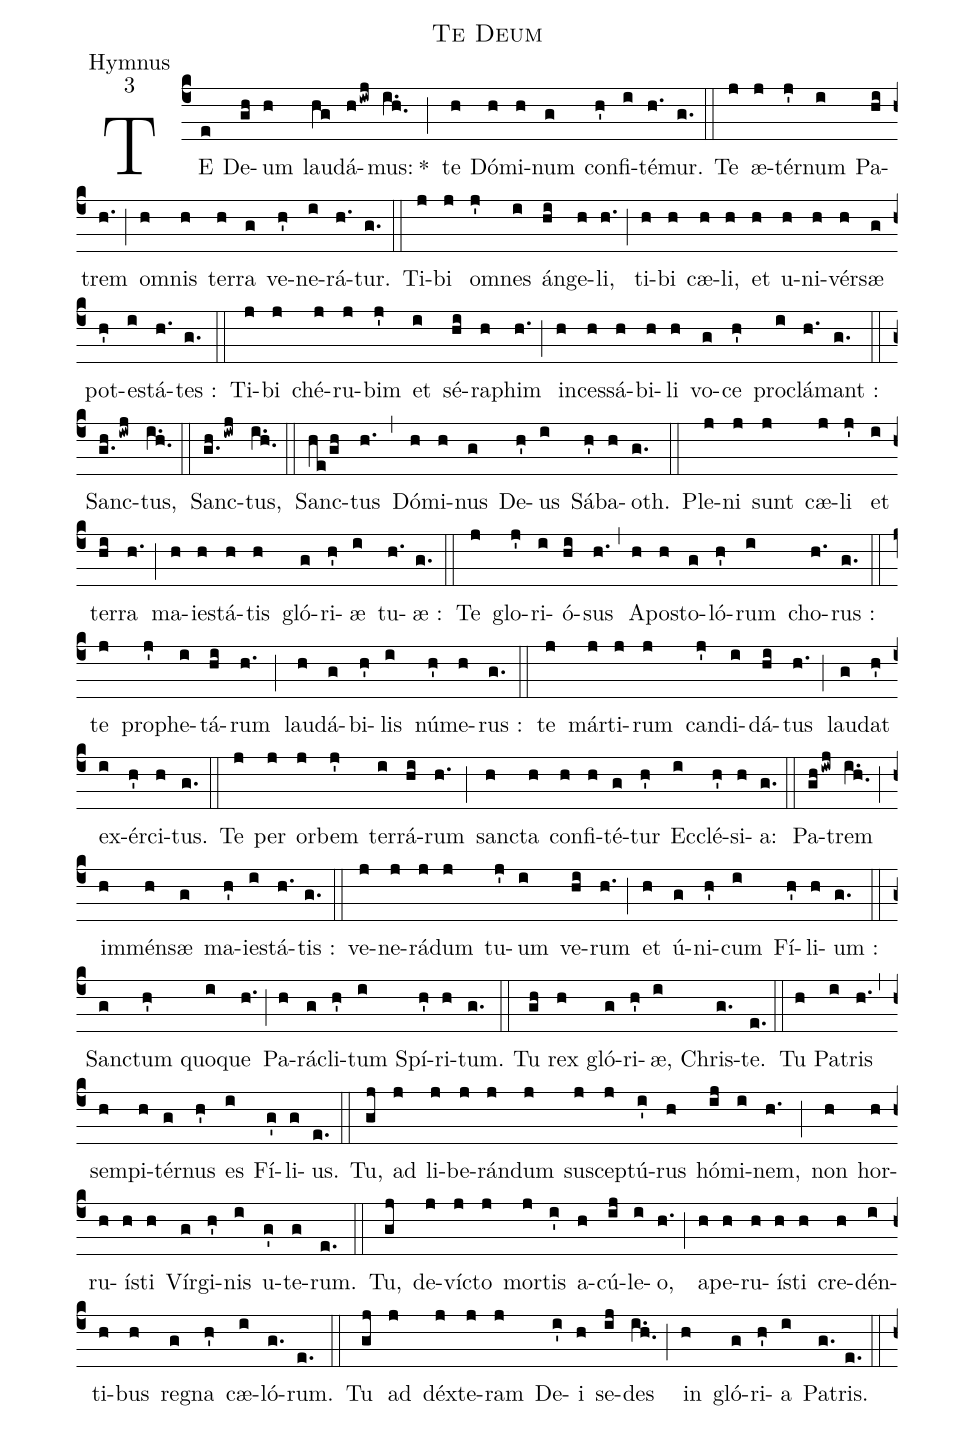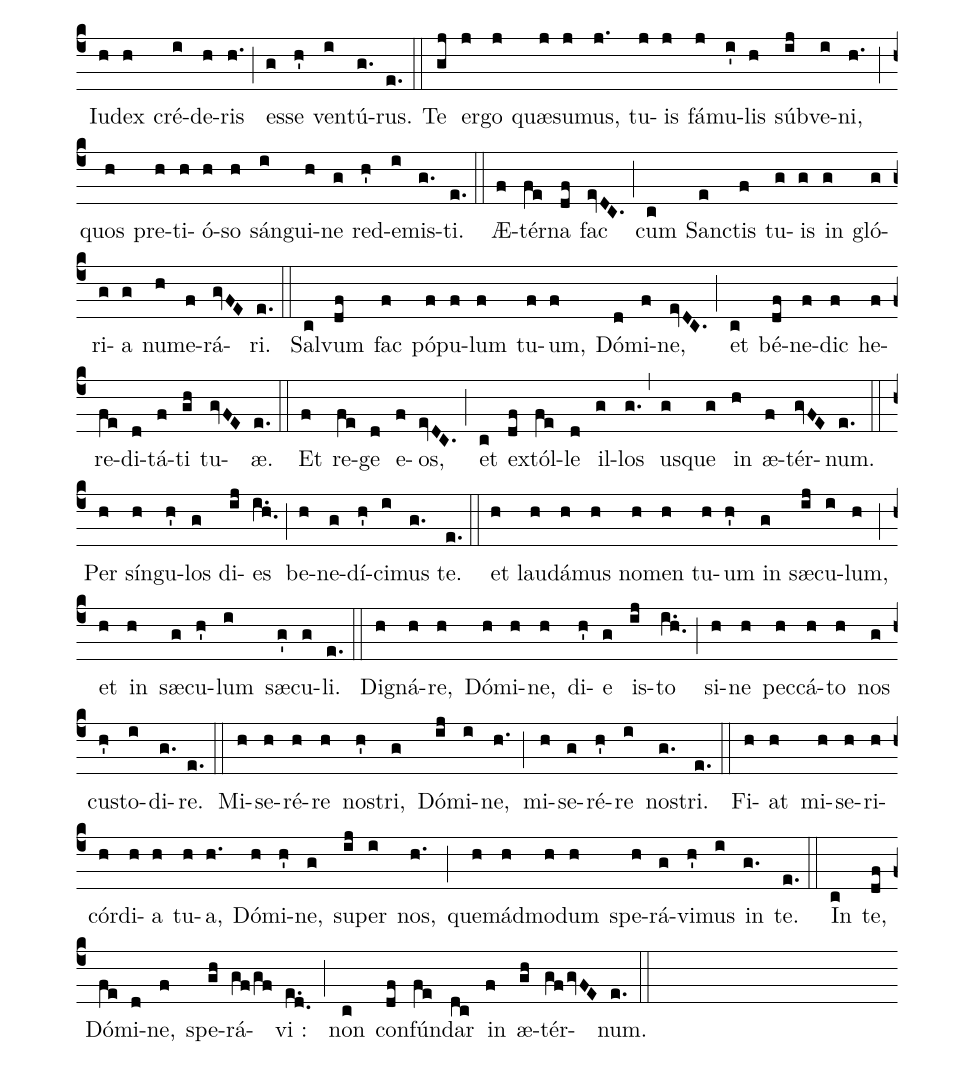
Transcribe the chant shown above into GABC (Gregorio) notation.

name:Te Deum;
office-part:Hymnus;
mode:3;
%%
annotation: III
%%
(c4)TE(e) De(gh)um(h) lau(hg)dá(hiwj)mus:(i.h.)* (;) te(h) Dó(h)mi(h)num(g) con(h')fi(i)té(h.)mur.(g.) (::)
Te(j) æ(j)tér(j')num(i) Pa(hi)trem(h.) (;) om(h)nis(h) ter(h)ra(g) ve(h')ne(i)rá(h.)tur.(g.) (::)
Ti(j)bi(j) om(j')nes(i) án(hi)ge(h)li,(h.) (;) ti(h)bi(h) cæ(h)li,(h) et(h) u(h)ni(h)vér(h)sæ(g) pot(h')es(i)tá(h.)tes  :(g.) (::)
Ti(j)bi(j) ché(j)ru(j)bim(j') et(i) sé(hi)ra(h)phim(h.) (;) in(h)ces(h)sá(h)bi(h)li(h) vo(g)ce(h') pro(i)clá(h.)mant :(g.) (::)
Sanc(g.h/iwj)tus,(i.h.) (::) Sanc(g.h/iwj)tus,(i.h.) (::) Sanc(he/gh)tus(h.) (,) Dó(h)mi(h)nus(g) De(h')us(i) Sá(h')ba(h)oth.(g.) (::)
Ple(j)ni(j) sunt(j) cæ(j)li(j') et(i) ter(hi)ra(h.) (;) ma(h)ies(h)tá(h)tis(h) gló(g)ri(h')æ(i) tu(h.)æ :(g.) (::)
Te(j) glo(j')ri(i)ó(hi)sus(h.) (,) A(h)pos(h)to(g)ló(h')rum(i) cho(h.)rus :(g.) (::) te(j) pro(j')phe(i)tá(hi)rum(h.) (;) lau(h)dá(g)bi(h')lis(i) nú(h')me(h)rus :(g.) (::) te(j) már(j)ti(j)rum(j) can(j')di(i)dá(hi)tus(h.) (;) lau(g)dat(h') ex(i)ér(h')ci(h)tus.(g.) (::)
Te(j) per(j) or(j)bem(j') ter(i)rá(hi)rum(h.) (;) sanc(h)ta(h) con(h)fi(h)té(g)tur(h') Ec(i)clé(h')si(h)a:(g.) (::)
Pa(gh/iwj)trem(i.h.) (;) im(h)mén(h)sæ(g) ma(h')ies(i)tá(h.)tis :(g.) (::) ve(j)ne(j)rá(j)dum(j) tu(j')um(i) ve(hi)rum(h.) (;) et(h) ú(g)ni(h')cum(i) Fí(h')li(h)um :(g.) (::) Sanc(g)tum(h') quo(i)que(h.) (;) Pa(h)rá(g)cli(h')tum(i) Spí(h')ri(h)tum.(g.) (::)
Tu(gh) rex(h) gló(g)ri(h')æ,(i) Chris(g.)te.(e.) (::)
Tu(h) Pa(i)tris(h.) (,) sem(h)pi(h)tér(g)nus(h') es(i) Fí(g')li(g)us.(e.) (::)
Tu,(gj) ad(j) li(j)be(j)rán(j)dum(j) su(j)scep(j)tú(i')rus(h) hó(ij)mi(i)nem,(h.) (;) non(h) hor(h)ru(h)ís(h)ti(h) Vír(g)gi(h')nis(i) u(g')te(g)rum.(e.) (::)
Tu,(gj) de(j)víc(j)to(j) mor(j)tis(i') a(h)cú(ij)le(i)o,(h.) (;) a(h)pe(h)ru(h)ís(h)ti(h) cre(h)dén(i)ti(h)bus(h) re(g)gna(h') cæ(i)ló(g.)rum.(e.) (::)
Tu(gj) ad(j) déx(j)te(j)ram(j) De(i')i(h) se(ij)des(i.h.) (;) in(h) gló(g)ri(h')a(i) Pa(g.)tris.(e.) (::)
Iu(h)dex(h) cré(i)de(h)ris(h.) (;) es(g)se(h') ven(i)tú(g.)rus.(e.) (::)
Te(gj) er(j)go(j) quæ(j)su(j)mus,(j.) tu(j)is(j) fá(j)mu(i')lis(h) súb(ij)ve(i)ni,(h.) (;) quos(h) pre(h)ti(h)ó(h)so(h) sán(i)gui(h)ne(g) red(h')e(i)mis(g.)ti.(e.) (::) Æ(f)tér(fe)na(df) fac(evDC.) (;) cum(c) Sanc(e)tis(f) tu(g)is(g) in(g) gló(g)ri(g)a(g) nu(h)me(f)rá(gvFE)ri.(e.) (::)
Sal(c)vum(df) fac(f) pó(f)pu(f)lum(f) tu(f)um,(f) Dó(d)mi(f)ne,(evDC.) (;) et(c) bé(df)ne(f)dic(f) he(f)re(fe)di(d)tá(f)ti(gh) tu(gvFE)æ.(e.) (::)
Et(f) re(fe)ge(d) e(f)os,(EvDC.) (;) et(c) ex(df)tól(fe)le(d) il(g)los(g.) (,) us(g)que(g) in(h) æ(f)tér(gvFE)num.(e.) (::)
Per(h) sín(h)gu(h')los(g) di(ij)es(i.h.) (;) be(h)ne(g)dí(h')ci(i)mus(g.) te.(e.) (::) et(h) lau(h)dá(h)mus(h) no(h)men(h) tu(h)um(h') in(g) sæ(ij)cu(i)lum,(h) (;) et(h) in(h) sæ(g)cu(h')lum(i) sæ(g')cu(g)li.(e.) (::)
Di(h)gná(h)re,(h) Dó(h)mi(h)ne,(h) di(h')e(g) is(ij)to(i.h.) (;) si(h)ne(h) pec(h)cá(h)to(h) nos(g) cus(h')to(i)di(g.)re.(e.) (::)
Mi(h)se(h)ré(h)re(h) nos(h')tri,(g) Dó(ij)mi(i)ne,(h.) (;) mi(h)se(g)ré(h')re(i) nos(g.)tri.(e.) (::)
Fi(h)at(h) mi(h)se(h)ri(h)cór(h)di(h)a(h) tu(h)a,(h.) Dó(h)mi(h')ne,(g) su(ij)per(i) nos,(h.) (;) quem(h)ád(h)mo(h)dum(h) spe(h)rá(g)vi(h')mus(i) in(g.) te.(e.) (::)
In(c) te,(df) Dó(fe)mi(d)ne,(f) spe(gh)rá(gf/gf)vi : (e.d.) (;) non(c) con(df)fún(fe)dar(dc) in(f) æ(gh)tér(gfgvFE)num.(e.) (::)
